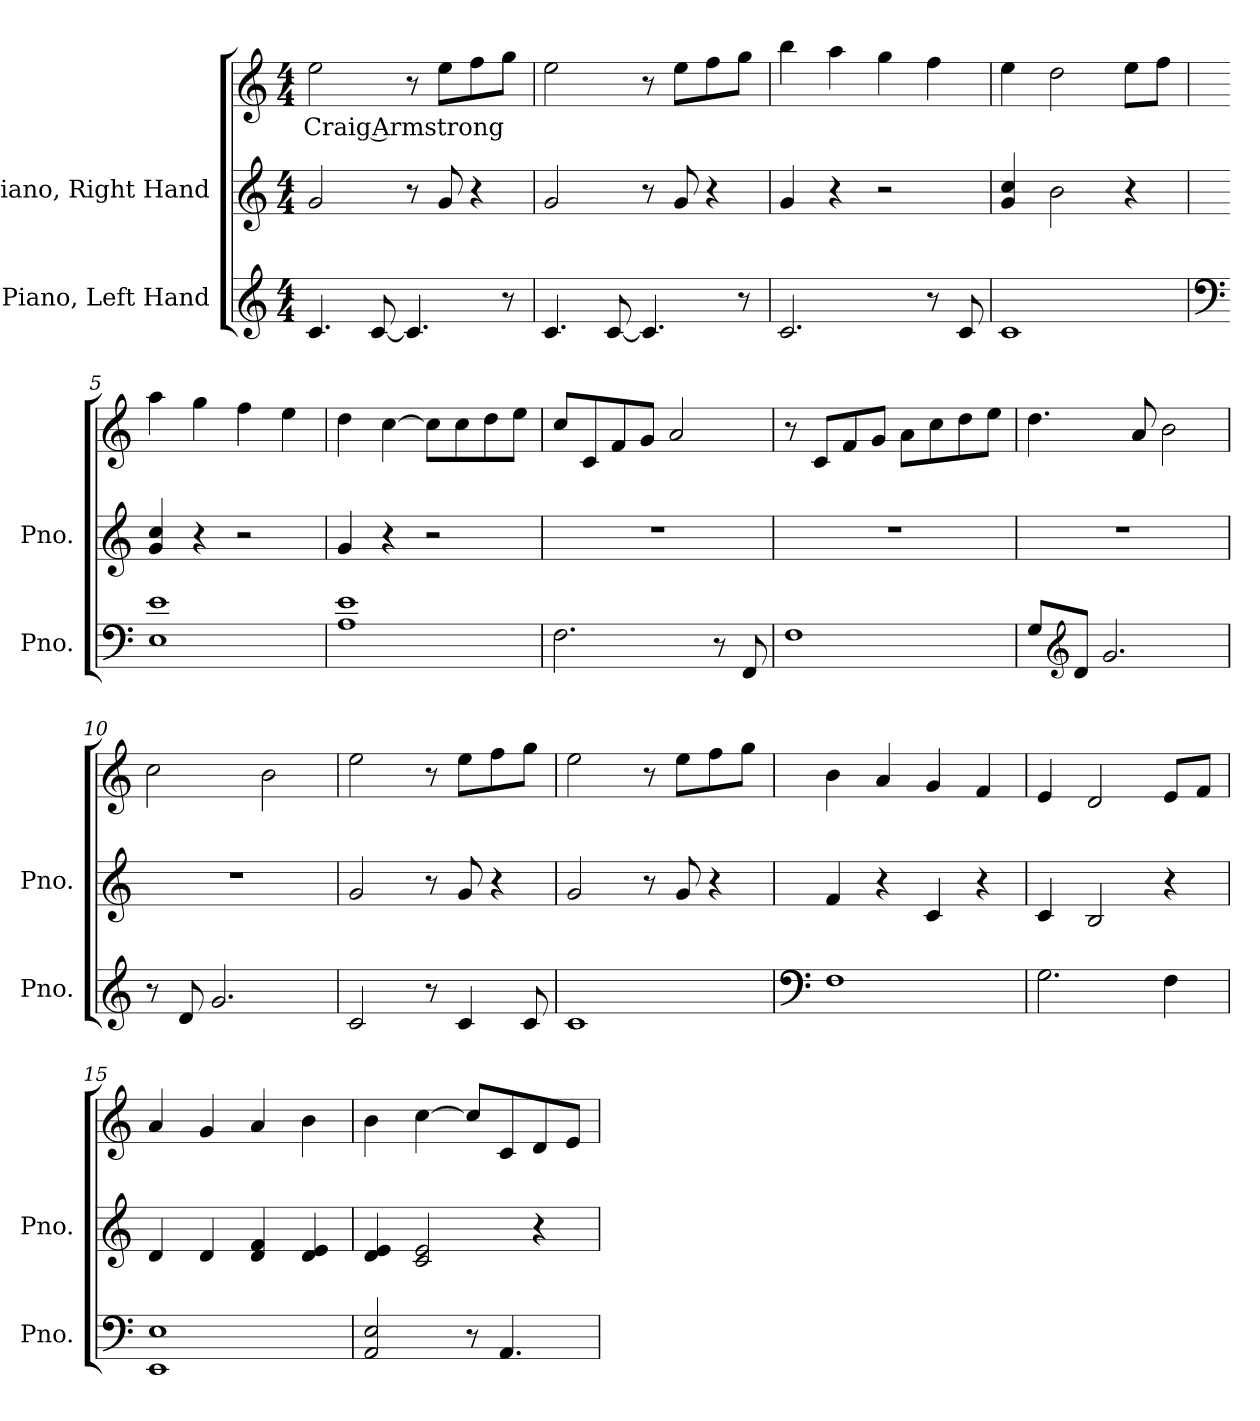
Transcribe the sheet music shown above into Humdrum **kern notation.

**kern	**kern	**kern	**text
*part2	*part1	*part1	*part1
*staff3	*staff2	*staff1	*staff1
*I"Piano, Left Hand	*I"Piano, Right Hand	*	*
*I'Pno.	*I'Pno.	*	*
*clefG2	*clefG2	*clefG2	*
*k[]	*k[]	*k[]	*
*M4/4	*M4/4	*M4/4	*
*MM80	*MM80	*MM80	*
=1	=1	=1	=1
!	!	!	!LO:LY:b
4.c/	2g/	2ee\	Craig Armstrong
[8c/	.	.	.
4.c/]	8r	8r	.
.	8g/	8ee\L	.
.	4r	8ff\	.
8r	.	8gg\J	.
=2	=2	=2	=2
4.c/	2g/	2ee\	.
[8c/	.	.	.
4.c/]	8r	8r	.
.	8g/	8ee\L	.
.	4r	8ff\	.
8r	.	8gg\J	.
=3	=3	=3	=3
2.c/	4g/	4bb\	.
.	4r	4aa\	.
.	2r	4gg\	.
8r	.	4ff\	.
8c/	.	.	.
=4	=4	=4	=4
1c	4g/ 4cc/	4ee\	.
.	2b\	2dd\	.
.	4r	8ee\L	.
.	.	8ff\J	.
!!LO:LB:g=z
=5	=5	=5	=5
*clefF4	*	*	*
1E 1e	4g/ 4cc/	4aa\	.
.	4r	4gg\	.
.	2r	4ff\	.
.	.	4ee\	.
=6	=6	=6	=6
1A 1e	4g/	4dd\	.
.	4r	[4cc\	.
.	2r	8cc\L]	.
.	.	8cc\	.
.	.	8dd\	.
.	.	8ee\J	.
=7	=7	=7	=7
2.F\	1r	8cc/L	.
.	.	8c/	.
.	.	8f/	.
.	.	8g/J	.
.	.	2a/	.
8r	.	.	.
8FF/	.	.	.
=8	=8	=8	=8
1F	1r	8r	.
.	.	8c/L	.
.	.	8f/	.
.	.	8g/J	.
.	.	8a\L	.
.	.	8cc\	.
.	.	8dd\	.
.	.	8ee\J	.
=9	=9	=9	=9
8G/L	1r	4.dd\	.
*clefG2	*	*	*
8d/J	.	.	.
2.g/	.	.	.
.	.	8a/	.
.	.	2b\	.
=10	=10	=10	=10
8r	1r	2cc\	.
8d/	.	.	.
2.g/	.	.	.
.	.	2b\	.
!!LO:LB:g=z
=11	=11	=11	=11
2c/	2g/	2ee\	.
8r	8r	8r	.
4c/	8g/	8ee\L	.
.	4r	8ff\	.
8c/	.	8gg\J	.
=12	=12	=12	=12
1c	2g/	2ee\	.
.	8r	8r	.
.	8g/	8ee\L	.
.	4r	8ff\	.
.	.	8gg\J	.
=13	=13	=13	=13
*clefF4	*	*	*
1F	4f/	4b\	.
.	4r	4a/	.
.	4c/	4g/	.
.	4r	4f/	.
=14	=14	=14	=14
2.G\	4c/	4e/	.
.	2B/	2d/	.
4F\	4r	8e/L	.
.	.	8f/J	.
=15	=15	=15	=15
1EE 1E	4d/	4a/	.
.	4d/	4g/	.
.	4d/ 4f/	4a/	.
.	4d/ 4e/	4b\	.
=16	=16	=16	=16
2AA/ 2E/	4d/ 4e/	4b\	.
.	2c/ 2e/	[4cc\	.
8r	.	8cc/L]	.
4.AA/	.	8c/	.
.	4r	8d/	.
.	.	8e/J	.
=	=	=	=
*-	*-	*-	*-
